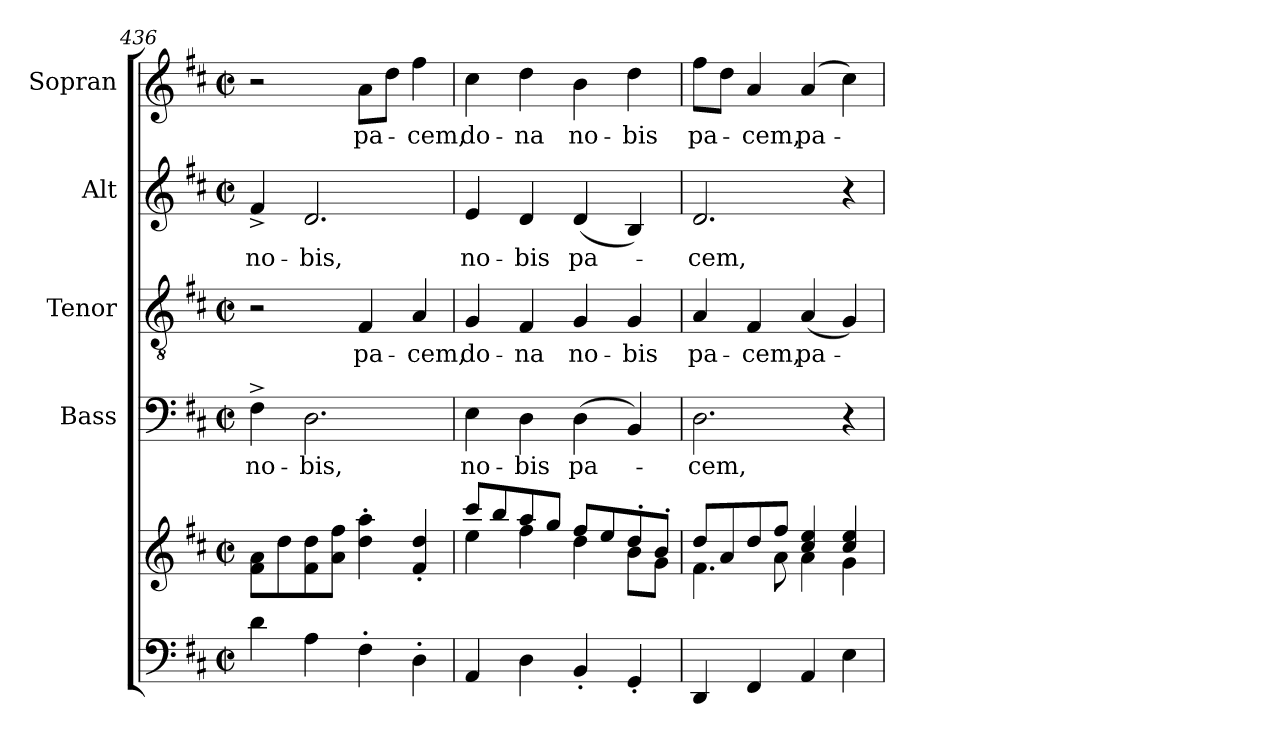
**kern	**kern	**kern	**text	**kern	**text	**kern	**text	**kern	**text
*part5	*part5	*part4	*part4	*part3	*part3	*part2	*part2	*part1	*part1
*staff6	*staff5	*staff4	*staff4	*staff3	*staff3	*staff2	*staff2	*staff1	*staff1
*	*	*I"Bass	*	*I"Tenor	*	*I"Alt	*	*I"Sopran	*
*	*	*I'B.	*	*I'T.	*	*I'A.	*	*I'S.	*
*clefF4	*clefG2	*clefF4	*	*clefGv2	*	*clefG2	*	*clefG2	*
*k[f#c#]	*k[f#c#]	*k[f#c#]	*	*k[f#c#]	*	*k[f#c#]	*	*k[f#c#]	*
*D:	*D:	*D:	*	*D:	*	*D:	*	*D:	*
*M2/2	*M2/2	*M2/2	*	*M2/2	*	*M2/2	*	*M2/2	*
*met(c|)	*met(c|)	*met(c|)	*	*met(c|)	*	*met(c|)	*	*met(c|)	*
=436	=436	=436	=436	=436	=436	=436	=436	=436	=436
!	!	!	!LO:LY:b	!	!	!	!LO:LY:b	!	!
4d\	8f#\ 8a\L	4F#^>\	no-	2r	.	4f#^</	no-	2r	.
.	8dd\	.	.	.	.	.	.	.	.
!	!	!	!LO:LY:b	!	!	!	!LO:LY:b	!	!
4A\	8f#\ 8dd\	2.D\	-bis,	.	.	2.d/	-bis,	.	.
.	8a\ 8ff#\J	.	.	.	.	.	.	.	.
!	!	!	!	!	!LO:LY:b	!	!	!	!LO:LY:b
4F#'>\	4dd\'> 4aa\'>	.	.	4F#/	pa-	.	.	8a\L	pa-
.	.	.	.	.	.	.	.	8dd\J	.
!	!	!	!	!	!LO:LY:b	!	!	!	!LO:LY:b
4D'>\	4f#/'< 4dd/'<	.	.	4A/	-cem,	.	.	4ff#\	-cem,
=437	=437	=437	=437	=437	=437	=437	=437	=437	=437
*	*^	*	*	*	*	*	*	*	*
!	!	!	!	!LO:LY:b	!	!LO:LY:b	!	!LO:LY:b	!	!LO:LY:b
4AA/	8ccc#/L	4ee\	4E\	no-	4G/	do-	4e/	no-	4cc#\	do-
.	8bb/	.	.	.	.	.	.	.	.	.
!	!	!	!	!LO:LY:b	!	!LO:LY:b	!	!LO:LY:b	!	!LO:LY:b
4D\	8aa/	4ff#\	4D\	-bis	4F#/	-na	4d/	-bis	4dd\	-na
.	8gg/J	.	.	.	.	.	.	.	.	.
!	!	!	!	!LO:LY:b	!	!LO:LY:b	!	!LO:LY:b	!	!LO:LY:b
4BB'</	8ff#/L	4dd\	(>4D\	pa-	4G/	no-	(<4d/	pa-	4b\	no-
.	8ee/	.	.	.	.	.	.	.	.	.
!	!	!	!	!	!	!LO:LY:b	!	!	!	!LO:LY:b
4GG'</	8dd'>/	8b\L	4BB/)	.	4G/	-bis	4B/)	.	4dd\	-bis
.	8b'>/J	8g\J	.	.	.	.	.	.	.	.
=438	=438	=438	=438	=438	=438	=438	=438	=438	=438	=438
!	!	!	!	!LO:LY:b	!	!LO:LY:b	!	!LO:LY:b	!	!LO:LY:b
4DD/	8dd/L	4.f#\	2.D\	-cem,	4A/	pa-	2.d/	-cem,	8ff#\L	pa-
.	8a/	.	.	.	.	.	.	.	8dd\J	.
!	!	!	!	!	!	!LO:LY:b	!	!	!	!LO:LY:b
4FF#/	8dd/	.	.	.	4F#/	-cem,	.	.	4a/	-cem,
.	8ff#/J	8a\	.	.	.	.	.	.	.	.
!	!	!	!	!	!	!LO:LY:b	!	!	!	!LO:LY:b
4AA/	4cc#/ 4ee/	4a\	.	.	(<4A/	pa-	.	.	(4a/	pa-
4E\	4cc#/ 4ee/	4g\	4r	.	4G/)	.	4r	.	4cc#\)	.
*	*v	*v	*	*	*	*	*	*	*	*
=	=	=	=	=	=	=	=	=	=
*-	*-	*-	*-	*-	*-	*-	*-	*-	*-
